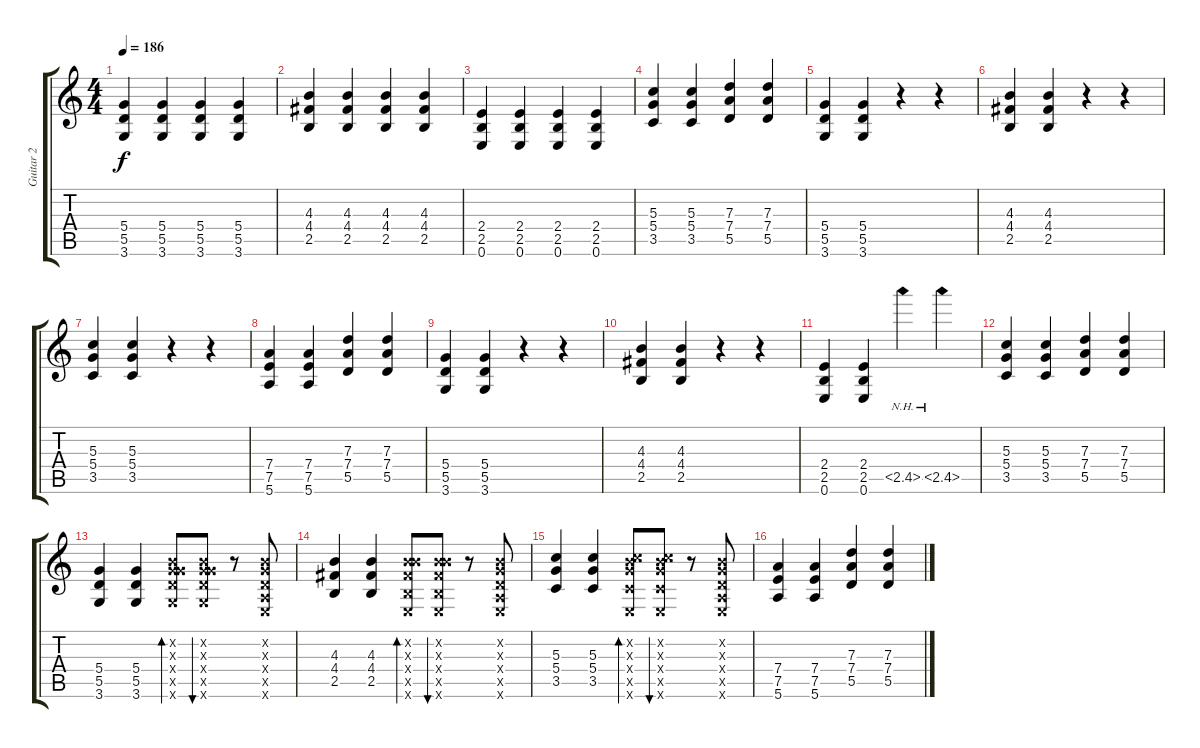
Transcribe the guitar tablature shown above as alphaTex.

\track ("Guitar 2" "Guitar 2") {instrument distortionguitar}
\staff {score tabs}
\tuning (E4 B3 G3 D3 A2 E2) {hide}
\ts (4 4)
\tempo 186
\clef g2
\ks c
(5.4 5.5 3.6).4{dy f} (5.4 5.5 3.6).4 (5.4 5.5 3.6).4 (5.4 5.5 3.6).4 |
(4.3 4.4 2.5).4 (4.3 4.4 2.5).4 (4.3 4.4 2.5).4 (4.3 4.4 2.5).4 |
(2.4 2.5 0.6).4 (2.4 2.5 0.6).4 (2.4 2.5 0.6).4 (2.4 2.5 0.6).4 |
(5.3 5.4 3.5).4 (5.3 5.4 3.5).4 (7.3 7.4 5.5).4 (7.3 7.4 5.5).4 |
(5.4 5.5 3.6).4 (5.4 5.5 3.6).4 r.4 r.4 |
(4.3 4.4 2.5).4 (4.3 4.4 2.5).4 r.4 r.4 |
(5.3 5.4 3.5).4 (5.3 5.4 3.5).4 r.4 r.4 |
(7.4 7.5 5.6).4 (7.4 7.5 5.6).4 (7.3 7.4 5.5).4 (7.3 7.4 5.5).4 |
(5.4 5.5 3.6).4 (5.4 5.5 3.6).4 r.4 r.4 |
(4.3 4.4 2.5).4 (4.3 4.4 2.5).4 r.4 r.4 |
(2.4 2.5 0.6).4 (2.4 2.5 0.6).4 2.5{nh}.4 2.5{nh}.4 |
(5.3 5.4 3.5).4 (5.3 5.4 3.5).4 (7.3 7.4 5.5).4 (7.3 7.4 5.5).4 |
(5.4 5.5 3.6).4 (5.4 5.5 3.6).4 (0.2{x} 0.3{x} 5.4{x} 5.5{x} 3.6{x}).8{bd 120} (0.2{x} 0.3{x} 5.4{x} 5.5{x} 3.6{x}).8{bu 120} r.8 (0.2{x} 0.3{x} 0.4{x} 0.5{x} 0.6{x}).8 |
(4.3 4.4 2.5).4 (4.3 4.4 2.5).4 (0.2{x} 4.3{x} 4.4{x} 2.5{x} 0.6{x}).8{bd 120} (0.2{x} 4.3{x} 4.4{x} 2.5{x} 0.6{x}).8{bu 120} r.8 (0.2{x} 0.3{x} 0.4{x} 0.5{x} 0.6{x}).8 |
(5.3 5.4 3.5).4 (5.3 5.4 3.5).4 (0.2{x} 5.3{x} 5.4{x} 3.5{x} 0.6{x}).8{bd 120} (0.2{x} 5.3{x} 5.4{x} 3.5{x} 0.6{x}).8{bu 120} r.8 (0.2{x} 0.3{x} 0.4{x} 0.5{x} 0.6{x}).8 |
(7.4 7.5 5.6).4 (7.4 7.5 5.6).4 (7.3 7.4 5.5).4 (7.3 7.4 5.5).4
